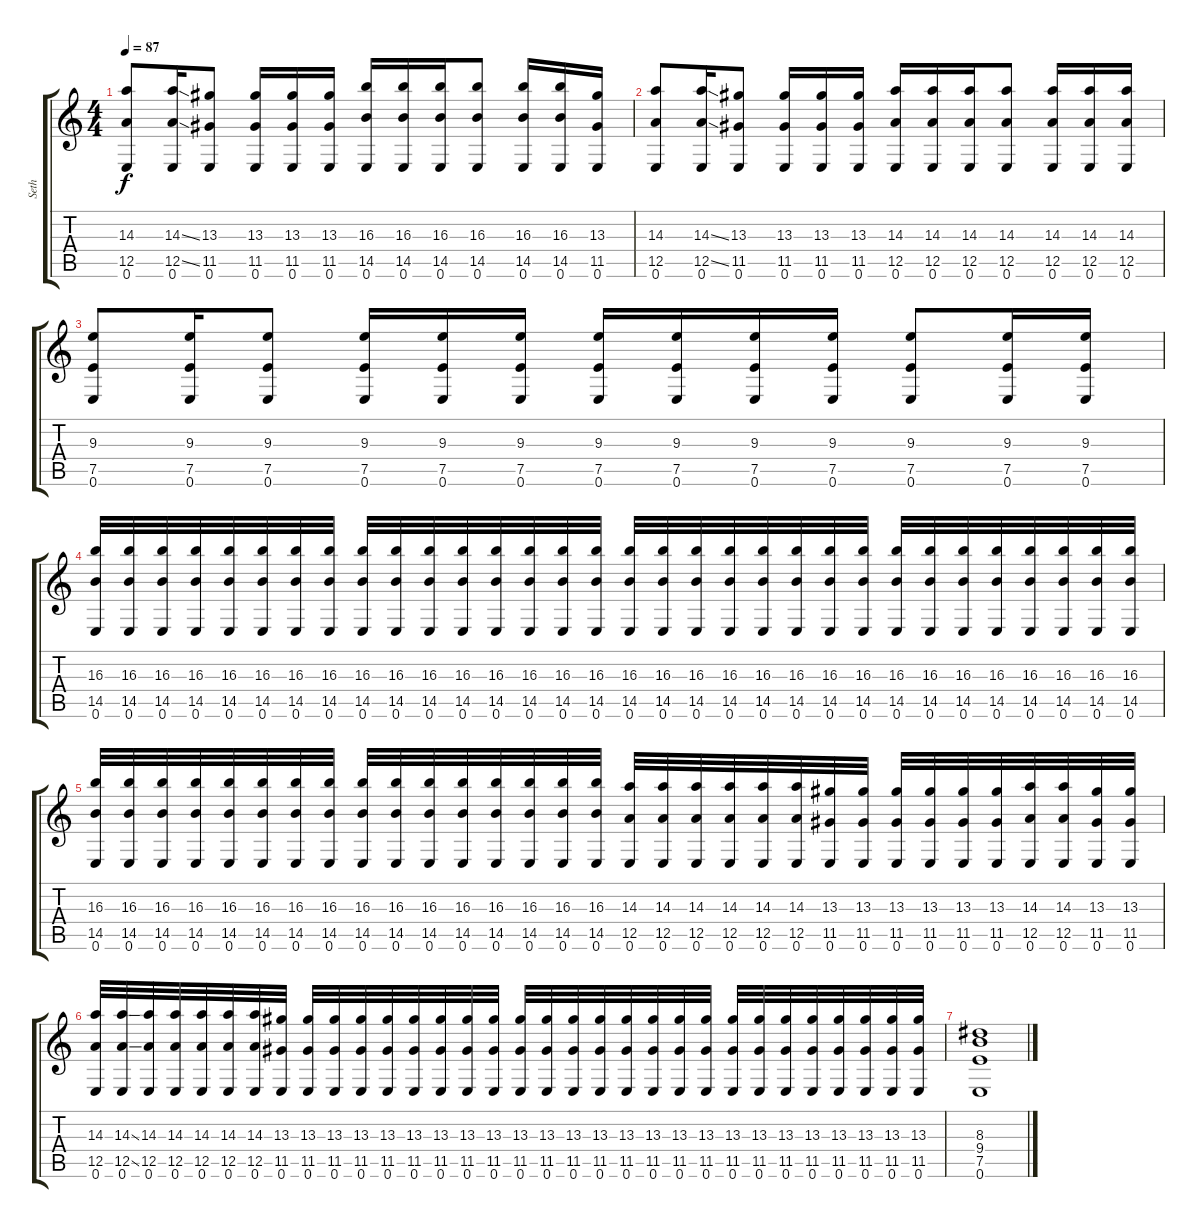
\track ("Seth" "Seth") {instrument distortionguitar}
\staff {score tabs}
\tuning (E4 B3 G3 D3 A2 E2) {hide}
\ts (4 4)
\tempo 87
\clef g2
\ks c
(14.3 12.5 0.6).8{dy f} (14.3{ss} 12.5{ss} 0.6).16 (13.3 11.5 0.6).8 (13.3 11.5 0.6).16 (13.3 11.5 0.6).16 (13.3 11.5 0.6).16 (16.3 14.5 0.6).16 (16.3 14.5 0.6).16 (16.3 14.5 0.6).16 (16.3 14.5 0.6).8 (16.3 14.5 0.6).16 (16.3 14.5 0.6).16 (13.3 11.5 0.6).16 |
(14.3 12.5 0.6).8 (14.3{ss} 12.5{ss} 0.6).16 (13.3 11.5 0.6).8 (13.3 11.5 0.6).16 (13.3 11.5 0.6).16 (13.3 11.5 0.6).16 (14.3 12.5 0.6).16 (14.3 12.5 0.6).16 (14.3 12.5 0.6).16 (14.3 12.5 0.6).8 (14.3 12.5 0.6).16 (14.3 12.5 0.6).16 (14.3 12.5 0.6).16 |
(9.3 7.5 0.6).8 (9.3 7.5 0.6).16 (9.3 7.5 0.6).8 (9.3 7.5 0.6).16 (9.3 7.5 0.6).16 (9.3 7.5 0.6).16 (9.3 7.5 0.6).16 (9.3 7.5 0.6).16 (9.3 7.5 0.6).16 (9.3 7.5 0.6).16 (9.3 7.5 0.6).8 (9.3 7.5 0.6).16 (9.3 7.5 0.6).16 |
(16.3 14.5 0.6).32 (16.3 14.5 0.6).32 (16.3 14.5 0.6).32 (16.3 14.5 0.6).32 (16.3 14.5 0.6).32 (16.3 14.5 0.6).32 (16.3 14.5 0.6).32 (16.3 14.5 0.6).32 (16.3 14.5 0.6).32 (16.3 14.5 0.6).32 (16.3 14.5 0.6).32 (16.3 14.5 0.6).32 (16.3 14.5 0.6).32 (16.3 14.5 0.6).32 (16.3 14.5 0.6).32 (16.3 14.5 0.6).32 (16.3 14.5 0.6).32 (16.3 14.5 0.6).32 (16.3 14.5 0.6).32 (16.3 14.5 0.6).32 (16.3 14.5 0.6).32 (16.3 14.5 0.6).32 (16.3 14.5 0.6).32 (16.3 14.5 0.6).32 (16.3 14.5 0.6).32 (16.3 14.5 0.6).32 (16.3 14.5 0.6).32 (16.3 14.5 0.6).32 (16.3 14.5 0.6).32 (16.3 14.5 0.6).32 (16.3 14.5 0.6).32 (16.3 14.5 0.6).32 |
(16.3 14.5 0.6).32 (16.3 14.5 0.6).32 (16.3 14.5 0.6).32 (16.3 14.5 0.6).32 (16.3 14.5 0.6).32 (16.3 14.5 0.6).32 (16.3 14.5 0.6).32 (16.3 14.5 0.6).32 (16.3 14.5 0.6).32 (16.3 14.5 0.6).32 (16.3 14.5 0.6).32 (16.3 14.5 0.6).32 (16.3 14.5 0.6).32 (16.3 14.5 0.6).32 (16.3 14.5 0.6).32 (16.3 14.5 0.6).32 (14.3 12.5 0.6).32 (14.3 12.5 0.6).32 (14.3 12.5 0.6).32 (14.3 12.5 0.6).32 (14.3 12.5 0.6).32 (14.3 12.5 0.6).32 (13.3 11.5 0.6).32 (13.3 11.5 0.6).32 (13.3 11.5 0.6).32 (13.3 11.5 0.6).32 (13.3 11.5 0.6).32 (13.3 11.5 0.6).32 (14.3 12.5 0.6).32 (14.3 12.5 0.6).32 (13.3 11.5 0.6).32 (13.3 11.5 0.6).32 |
(14.3 12.5 0.6).32 (14.3{ss} 12.5{ss} 0.6).32 (14.3 12.5 0.6).32 (14.3 12.5 0.6).32 (14.3 12.5 0.6).32 (14.3 12.5 0.6).32 (14.3 12.5 0.6).32 (13.3 11.5 0.6).32 (13.3 11.5 0.6).32 (13.3 11.5 0.6).32 (13.3 11.5 0.6).32 (13.3 11.5 0.6).32 (13.3 11.5 0.6).32 (13.3 11.5 0.6).32 (13.3 11.5 0.6).32 (13.3 11.5 0.6).32 (13.3 11.5 0.6).32 (13.3 11.5 0.6).32 (13.3 11.5 0.6).32 (13.3 11.5 0.6).32 (13.3 11.5 0.6).32 (13.3 11.5 0.6).32 (13.3 11.5 0.6).32 (13.3 11.5 0.6).32 (13.3 11.5 0.6).32 (13.3 11.5 0.6).32 (13.3 11.5 0.6).32 (13.3 11.5 0.6).32 (13.3 11.5 0.6).32 (13.3 11.5 0.6).32 (13.3 11.5 0.6).32 (13.3 11.5 0.6).32 |
(8.3 9.4 7.5 0.6).1
